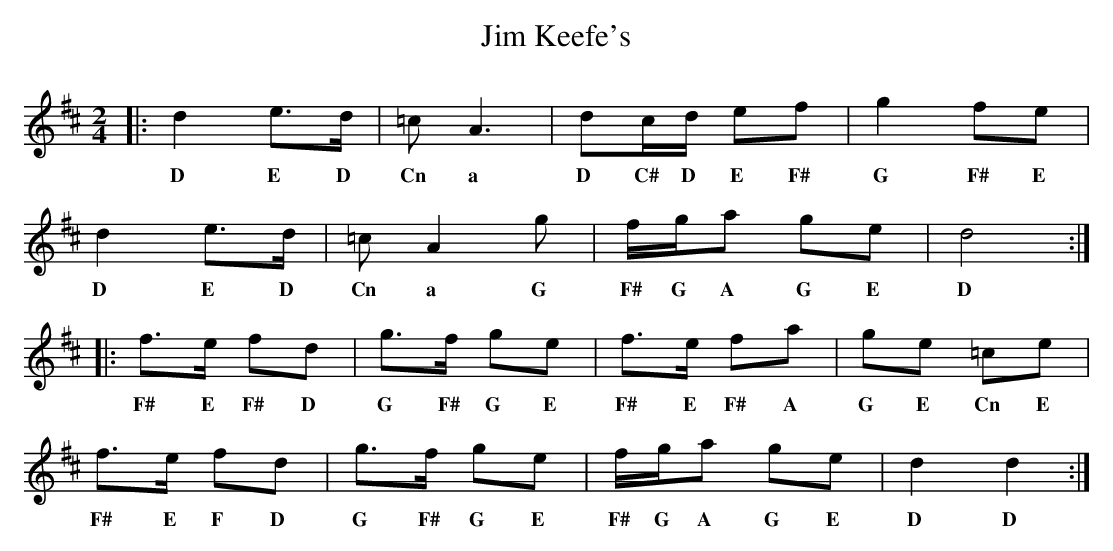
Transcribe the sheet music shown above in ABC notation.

X:1
T:Jim Keefe's
M:2/4
L:1/16
K:D
|:d4 e3d |=c2 A6 |d2cd e2f2 |g4 f2e2 |
w:D E D Cn a D C# D E F# G F# E
d4 e3d |=c2 A4 g2 |fga2 g2e2 |d8 :|
w:D E D Cn a G F# G A G E D
|:f3e f2d2 |g3f g2e2 |f3e f2a2 |g2e2 =c2e2 |
w:F# E F# D G F# G E F# E F# A G E Cn E
f3e f2d2 |g3f g2e2 |fga2 g2e2 |d4 d4 :|
w:F# E F D G F# G E F# G A G E D D
